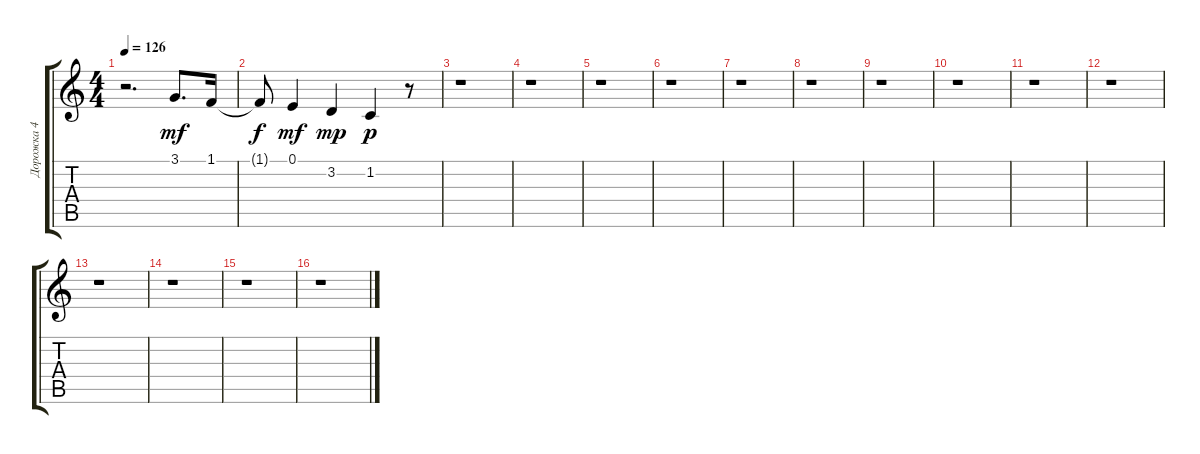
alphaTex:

\track ("Дорожка 4" "Дорожка 4") {instrument lead4chiff}
\staff {score tabs}
\tuning (E4 B3 G3 D3 A2 E2) {hide}
\ts (4 4)
\tempo 126
\clef g2
\ks c
r.2{d dy mf} 3.1.8{d} 1.1.16 |
1.1{t}.8{dy f} 0.1.4{dy mf} 3.2.4{dy mp} 1.2.4{dy p} r.8 |
r.1 |
r.1 |
r.1 |
r.1 |
r.1 |
r.1 |
r.1 |
r.1 |
r.1 |
r.1 |
r.1 |
r.1 |
r.1 |
r.1
